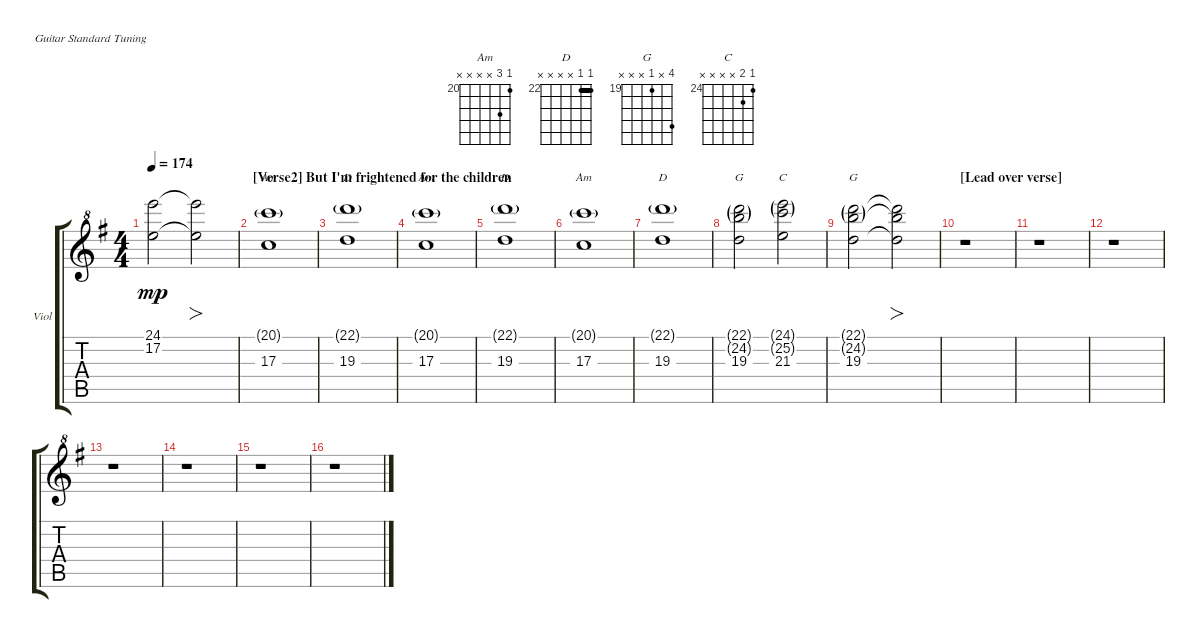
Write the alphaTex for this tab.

\bracketExtendMode groupsimilarinstruments
\firstSystemTrackNameOrientation horizontal
\otherSystemsTrackNameOrientation horizontal
\track ("Mellotron Violins" "Viol") {instrument electricguitarclean}
\staff {score tabs}
\tuning (E4 B3 G3 D3 A2 E2)
\chord ("Am" 20 22 x x x x) {firstfret 20}
\chord ("D" 22 22 x x x x) {firstfret 22 barre 22}
\chord ("G" 22 24 x x x x) {firstfret 22}
\chord ("C" 24 25 x x x x) {firstfret 24}
\chord ("G" 22 x 19 x x x) {firstfret 19}
\ts (4 4)
\tempo 174
\clef g2
\ottava 8va
\ks eminor
(17.2{t} 24.1{t}).2{dy mp} (17.2{t} 24.1{t}).2{fo} |
\section ("" "[Verse2] But I'm frightened for the children")
(20.1{g} 17.3).1{ch "Am"} |
(22.1{g} 19.3).1{ch "D"} |
(20.1{g} 17.3).1{ch "Am"} |
(22.1{g} 19.3).1{ch "D"} |
(20.1{g} 17.3).1{ch "Am"} |
(22.1{g} 19.3).1{ch "D"} |
(22.1{g} 19.3 24.2{g}).2{ch "G"} (24.1{g} 21.3 25.2{g}).2{ch "C"} |
(22.1{g} 19.3 24.2{g}).2{ch "G"} (22.1{t} 19.3{t} 24.2{t}).2{fo} |
\section ("" "[Lead over verse]  ")
r.1 |
r.1 |
r.1 |
r.1 |
r.1 |
r.1 |
r.1
